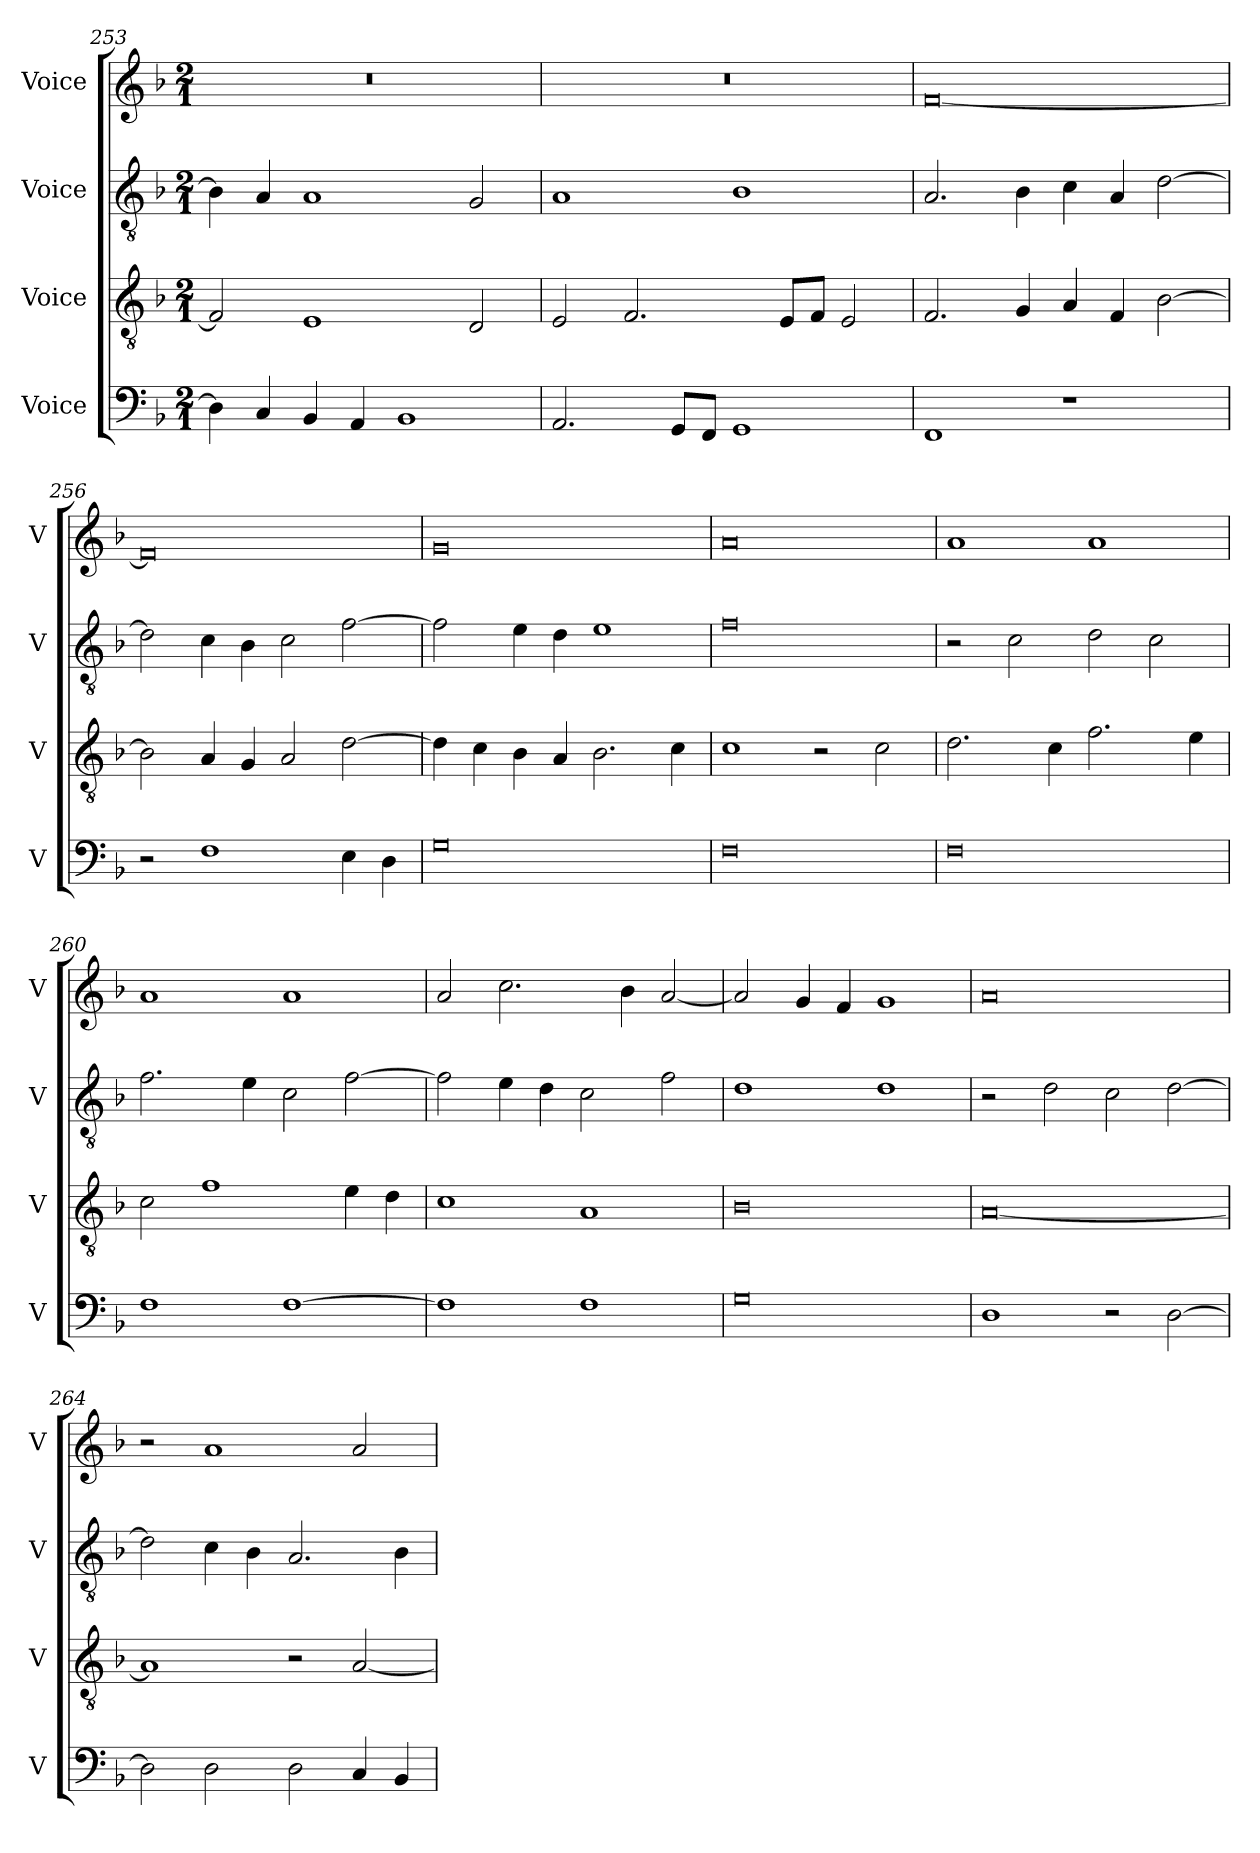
**kern	**kern	**kern	**kern
*part4	*part3	*part2	*part1
*staff4	*staff3	*staff2	*staff1
*I"Voice	*I"Voice	*I"Voice	*I"Voice
*I'V	*I'V	*I'V	*I'V
!!LO:LB:g=z
*clefF4	*clefGv2	*clefGv2	*clefG2
*k[b-]	*k[b-]	*k[b-]	*k[b-]
*M2/1	*M2/1	*M2/1	*M2/1
=253	=253	=253	=253
4D\]	2F/]	4B-\]	0r
4C/	.	4A/	.
4BB-/	1E	1A	.
4AA/	.	.	.
1BB-	.	.	.
.	2D/	2G/	.
=254	=254	=254	=254
2.AA/	2E/	1A	0r
.	2.F/	.	.
8GG/L	.	.	.
8FF/J	.	.	.
1GG	.	1B-	.
.	8E/L	.	.
.	8F/J	.	.
.	2E/	.	.
=255	=255	=255	=255
1FF	2.F/	2.A/	[0f
.	4G/	4B-\	.
1r	4A/	4c\	.
.	4F/	4A/	.
.	[2B-\	[2d\	.
!!LO:LB:g=z
=256	=256	=256	=256
2r	2B-\]	2d\]	0f]
1F	4A/	4c\	.
.	4G/	4B-\	.
.	2A/	2c\	.
4E\	[2d\	[2f\	.
4D\	.	.	.
=257	=257	=257	=257
0G	4d\]	2f\]	0g
.	4c\	.	.
.	4B-\	4e\	.
.	4A/	4d\	.
.	2.B-\	1e	.
.	4c\	.	.
=258	=258	=258	=258
0F	1c	0f	0a
.	2r	.	.
.	2c\	.	.
!!LO:LB:g=z
=259	=259	=259	=259
0F	2.d\	2r	1a
.	.	2c\	.
.	4c\	.	.
.	2.f\	2d\	1a
.	.	2c\	.
.	4e\	.	.
=260	=260	=260	=260
1F	2c\	2.f\	1a
.	1f	.	.
.	.	4e\	.
[1F	.	2c\	1a
.	4e\	[2f\	.
.	4d\	.	.
=261	=261	=261	=261
1F]	1c	2f\]	2a/
.	.	4e\	2.cc\
.	.	4d\	.
1F	1A	2c\	.
.	.	.	4b-\
.	.	2f\	[2a/
!!LO:PB:g=z
=262	=262	=262	=262
0G	0B-	1d	2a/]
.	.	.	4g/
.	.	.	4f/
.	.	1d	1g
=263	=263	=263	=263
1D	[0A	2r	0a
.	.	2d\	.
2r	.	2c\	.
[2D\	.	[2d\	.
=264	=264	=264	=264
2D\]	1A]	2d\]	2r
2D\	.	4c\	1a
.	.	4B-\	.
2D\	2r	2.A/	.
4C/	[2A/	.	2a/
4BB-/	.	4B-\	.
=	=	=	=
*-	*-	*-	*-
